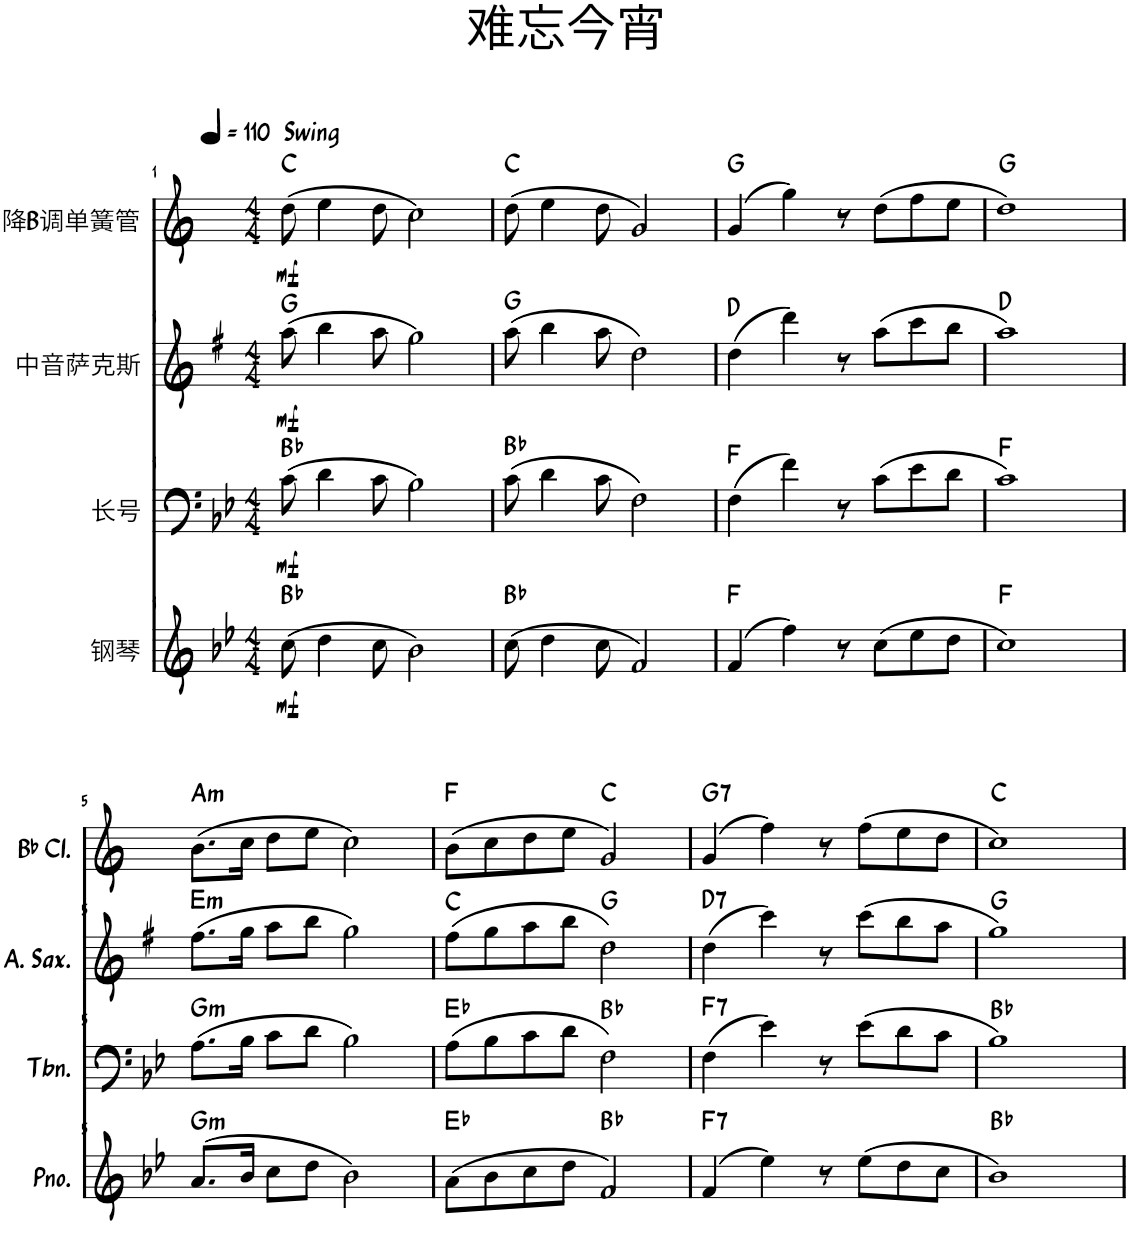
**kern	**dynam	**harte	**kern	**dynam	**harte	**kern	**dynam	**harte	**kern	**dynam	**harte
*part4	*part4	*part4	*part3	*part3	*part3	*part2	*part2	*part2	*part1	*part1	*part1
*staff4	*staff4	*	*staff3	*staff3	*	*staff2	*staff2	*	*staff1	*staff1	*
*I"钢琴	*	*	*I"长号	*	*	*I"中音萨克斯	*	*	*I"降B调单簧管	*	*
*clefG2	*	*	*clefF4	*	*	*clefG2	*	*	*clefG2	*	*
*	*	*	*	*	*	*Trd5c9	*	*	*Trd1c2	*	*
*k[b-e-]	*	*	*k[b-e-]	*	*	*k[f#]	*	*	*k[]	*	*
*M4/4	*	*	*M4/4	*	*	*M4/4	*	*	*M4/4	*	*
*MM110	*	*	*MM110	*	*	*MM110	*	*	*MM110	*	*
=1	=1	=1	=1	=1	=1	=1	=1	=1	=1	=1	=1
!	!	!	!	!	!	!	!	!	!LO:TX:a:B:t=Swing	!	!
!	!LO:DY:b	!	!	!LO:DY:b	!	!	!LO:DY:b	!	!	!LO:DY:b	!
(8cc\	mf	Bb:maj	(8c\	mf	Bb:maj	(8aa\	mf	G:maj	(8dd\	mf	C:maj
4dd\	.	.	4d\	.	.	4bb\	.	.	4ee\	.	.
8cc\	.	.	8c\	.	.	8aa\	.	.	8dd\	.	.
2b-\)	.	.	2B-\)	.	.	2gg\)	.	.	2cc\)	.	.
=2	=2	=2	=2	=2	=2	=2	=2	=2	=2	=2	=2
(8cc\	.	Bb:maj	(8c\	.	Bb:maj	(8aa\	.	G:maj	(8dd\	.	C:maj
4dd\	.	.	4d\	.	.	4bb\	.	.	4ee\	.	.
8cc\	.	.	8c\	.	.	8aa\	.	.	8dd\	.	.
2f/)	.	.	2F\)	.	.	2dd\)	.	.	2g/)	.	.
=3	=3	=3	=3	=3	=3	=3	=3	=3	=3	=3	=3
(4f/	.	F:maj	(4F\	.	F:maj	(4dd\	.	D:maj	(4g/	.	G:maj
4ff\)	.	.	4f\)	.	.	4ddd\)	.	.	4gg\)	.	.
8r	.	.	8r	.	.	8r	.	.	8r	.	.
(8cc\L	.	.	(8c\L	.	.	(8aa\L	.	.	(8dd\L	.	.
8ee-\	.	.	8e-\	.	.	8ccc\	.	.	8ff\	.	.
8dd\J	.	.	8d\J	.	.	8bb\J	.	.	8ee\J	.	.
=4	=4	=4	=4	=4	=4	=4	=4	=4	=4	=4	=4
1cc)	.	F:maj	1c)	.	F:maj	1aa)	.	D:maj	1dd)	.	G:maj
!!LO:LB:g=z
=5	=5	=5	=5	=5	=5	=5	=5	=5	=5	=5	=5
!	!	!LO:H:kt=m	!	!	!LO:H:kt=m	!	!	!LO:H:kt=m	!	!	!LO:H:kt=m
(8.a/L	.	G:min	(8.A\L	.	G:min	(8.ff#\L	.	E:min	(8.b\L	.	A:min
16b-/Jk	.	.	16B-\Jk	.	.	16gg\Jk	.	.	16cc\Jk	.	.
8cc\L	.	.	8c\L	.	.	8aa\L	.	.	8dd\L	.	.
8dd\J	.	.	8d\J	.	.	8bb\J	.	.	8ee\J	.	.
2b-\)	.	.	2B-\)	.	.	2gg\)	.	.	2cc\)	.	.
=6	=6	=6	=6	=6	=6	=6	=6	=6	=6	=6	=6
(8a\L	.	Eb:maj	(8A\L	.	Eb:maj	(8ff#\L	.	C:maj	(8b\L	.	F:maj
8b-\	.	.	8B-\	.	.	8gg\	.	.	8cc\	.	.
8cc\	.	.	8c\	.	.	8aa\	.	.	8dd\	.	.
8dd\J	.	.	8d\J	.	.	8bb\J	.	.	8ee\J	.	.
2f/)	.	Bb:maj	2F\)	.	Bb:maj	2dd\)	.	G:maj	2g/)	.	C:maj
=7	=7	=7	=7	=7	=7	=7	=7	=7	=7	=7	=7
!	!	!LO:H:kt=7	!	!	!LO:H:kt=7	!	!	!LO:H:kt=7	!	!	!LO:H:kt=7
(4f/	.	F:7	(4F\	.	F:7	(4dd\	.	D:7	(4g/	.	G:7
4ee-\)	.	.	4e-\)	.	.	4ccc\)	.	.	4ff\)	.	.
8r	.	.	8r	.	.	8r	.	.	8r	.	.
(8ee-\L	.	.	(8e-\L	.	.	(8ccc\L	.	.	(8ff\L	.	.
8dd\	.	.	8d\	.	.	8bb\	.	.	8ee\	.	.
8cc\J	.	.	8c\J	.	.	8aa\J	.	.	8dd\J	.	.
=8	=8	=8	=8	=8	=8	=8	=8	=8	=8	=8	=8
1b-)	.	Bb:maj	1B-)	.	Bb:maj	1gg)	.	G:maj	1cc)	.	C:maj
=	=	=	=	=	=	=	=	=	=	=	=
*-	*-	*-	*-	*-	*-	*-	*-	*-	*-	*-	*-
